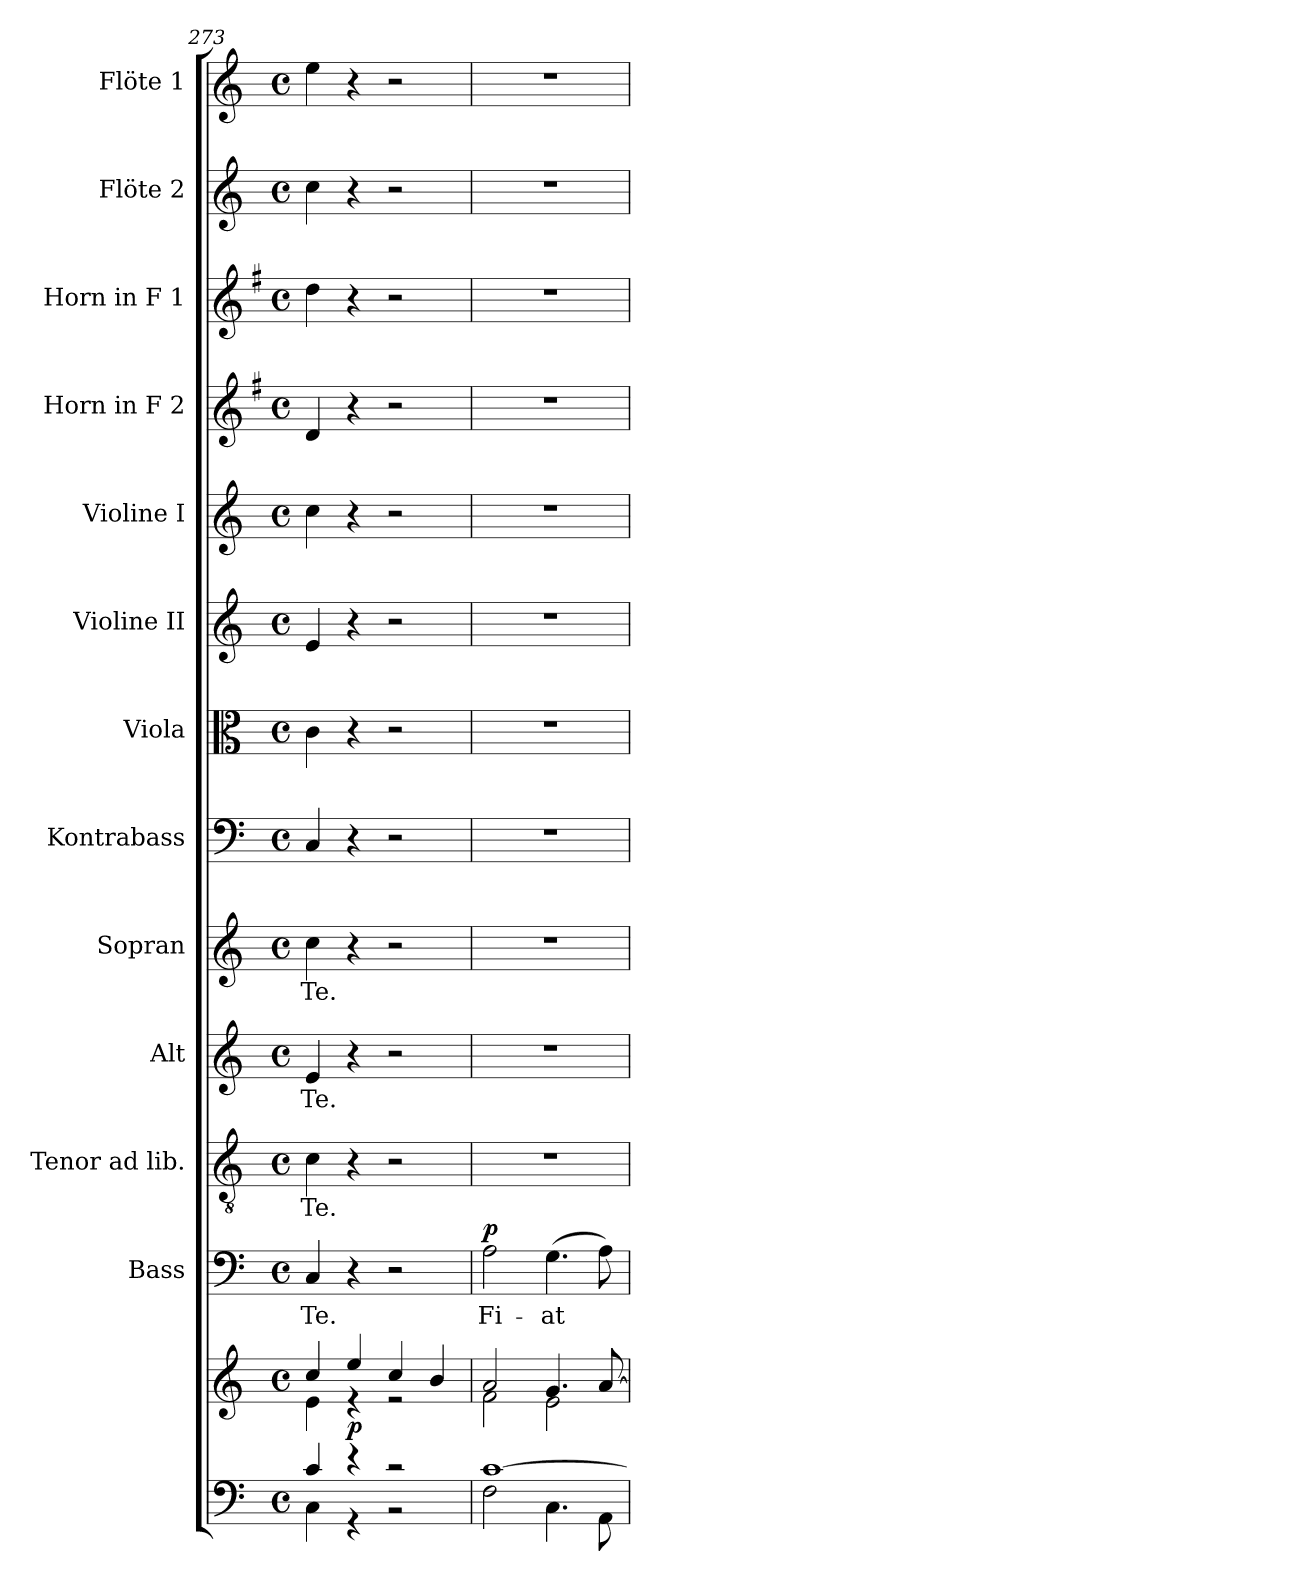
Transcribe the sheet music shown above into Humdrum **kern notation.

**kern	**kern	**dynam	**kern	**text	**dynam	**kern	**text	**kern	**text	**kern	**text	**kern	**kern	**kern	**kern	**kern	**kern	**kern	**kern
*part13	*part13	*part13	*part12	*part12	*part12	*part11	*part11	*part10	*part10	*part9	*part9	*part8	*part7	*part6	*part5	*part4	*part3	*part2	*part1
*staff14	*staff13	*staff13/14	*staff12	*staff12	*staff12	*staff11	*staff11	*staff10	*staff10	*staff9	*staff9	*staff8	*staff7	*staff6	*staff5	*staff4	*staff3	*staff2	*staff1
*	*	*	*I"Bass	*	*	*I"Tenor ad lib.	*	*I"Alt	*	*I"Sopran	*	*I"Kontrabass	*I"Viola	*I"Violine II	*I"Violine I	*I"Horn in F 2	*I"Horn in F 1	*I"Flöte 2	*I"Flöte 1
*	*	*	*I'B.	*	*	*I'T.	*	*I'A.	*	*I'S.	*	*I'Kb.	*I'Vla.	*I'Vl. II	*I'Vl. I	*	*	*I'Fl. 2	*I'Fl. 1
*clefF4	*clefG2	*	*clefF4	*	*	*clefGv2	*	*clefG2	*	*clefG2	*	*clefF4	*clefC3	*clefG2	*clefG2	*clefG2	*clefG2	*clefG2	*clefG2
*	*	*	*	*	*	*	*	*	*	*	*	*ITrd7c12	*	*	*	*ITrd4c7	*ITrd4c7	*	*
*k[]	*k[]	*	*k[]	*	*	*k[]	*	*k[]	*	*k[]	*	*k[]	*k[]	*k[]	*k[]	*k[]	*k[]	*k[]	*k[]
*C:	*C:	*	*C:	*	*	*C:	*	*C:	*	*C:	*	*C:	*C:	*C:	*C:	*C:	*C:	*C:	*C:
*M4/4	*M4/4	*	*M4/4	*	*	*M4/4	*	*M4/4	*	*M4/4	*	*M4/4	*M4/4	*M4/4	*M4/4	*M4/4	*M4/4	*M4/4	*M4/4
*met(c)	*met(c)	*	*met(c)	*	*	*met(c)	*	*met(c)	*	*met(c)	*	*met(c)	*met(c)	*met(c)	*met(c)	*met(c)	*met(c)	*met(c)	*met(c)
=273	=273	=273	=273	=273	=273	=273	=273	=273	=273	=273	=273	=273	=273	=273	=273	=273	=273	=273	=273
*^	*^	*	*	*	*	*	*	*	*	*	*	*	*	*	*	*	*	*	*
!	!	!	!	!	!	!LO:LY:b	!	!	!LO:LY:b	!	!LO:LY:b	!	!LO:LY:b	!	!	!	!	!	!	!	!
4c/	4C\	4cc/	4e\	.	4C/	Te.	.	4c\	Te.	4e/	Te.	4cc\	Te.	4CC/	4c\	4e/	4cc\	4G/	4g\	4cc\	4ee\
!	!	!	!	!LO:DY:b	!	!	!	!	!	!	!	!	!	!	!	!	!	!	!	!	!
4r	4r	4ee/	4re	p	4r	.	.	4r	.	4r	.	4r	.	4r	4r	4r	4r	4r	4r	4r	4r
2r	2r	4cc/	2re	.	2r	.	.	2r	.	2r	.	2r	.	2r	2r	2r	2r	2r	2r	2r	2r
.	.	4b/	.	.	.	.	.	.	.	.	.	.	.	.	.	.	.	.	.	.	.
=274	=274	=274	=274	=274	=274	=274	=274	=274	=274	=274	=274	=274	=274	=274	=274	=274	=274	=274	=274	=274	=274
!	!	!	!	!	!	!LO:LY:b	!LO:DY:a	!	!	!	!	!	!	!	!	!	!	!	!	!	!
[>1c	2F\	2a/	2f\	.	2A\	Fi-	p	1r	.	1r	.	1r	.	1r	1r	1r	1r	1r	1r	1r	1r
!	!	!	!	!	!	!LO:LY:b	!	!	!	!	!	!	!	!	!	!	!	!	!	!	!
.	4.C\	4.g/	2e\	.	(>4.G\	-at	.	.	.	.	.	.	.	.	.	.	.	.	.	.	.
.	8AA\	[>8a/	.	.	8A\)	.	.	.	.	.	.	.	.	.	.	.	.	.	.	.	.
*v	*v	*	*	*	*	*	*	*	*	*	*	*	*	*	*	*	*	*	*	*	*
*	*v	*v	*	*	*	*	*	*	*	*	*	*	*	*	*	*	*	*	*	*
=	=	=	=	=	=	=	=	=	=	=	=	=	=	=	=	=	=	=	=
*-	*-	*-	*-	*-	*-	*-	*-	*-	*-	*-	*-	*-	*-	*-	*-	*-	*-	*-	*-
